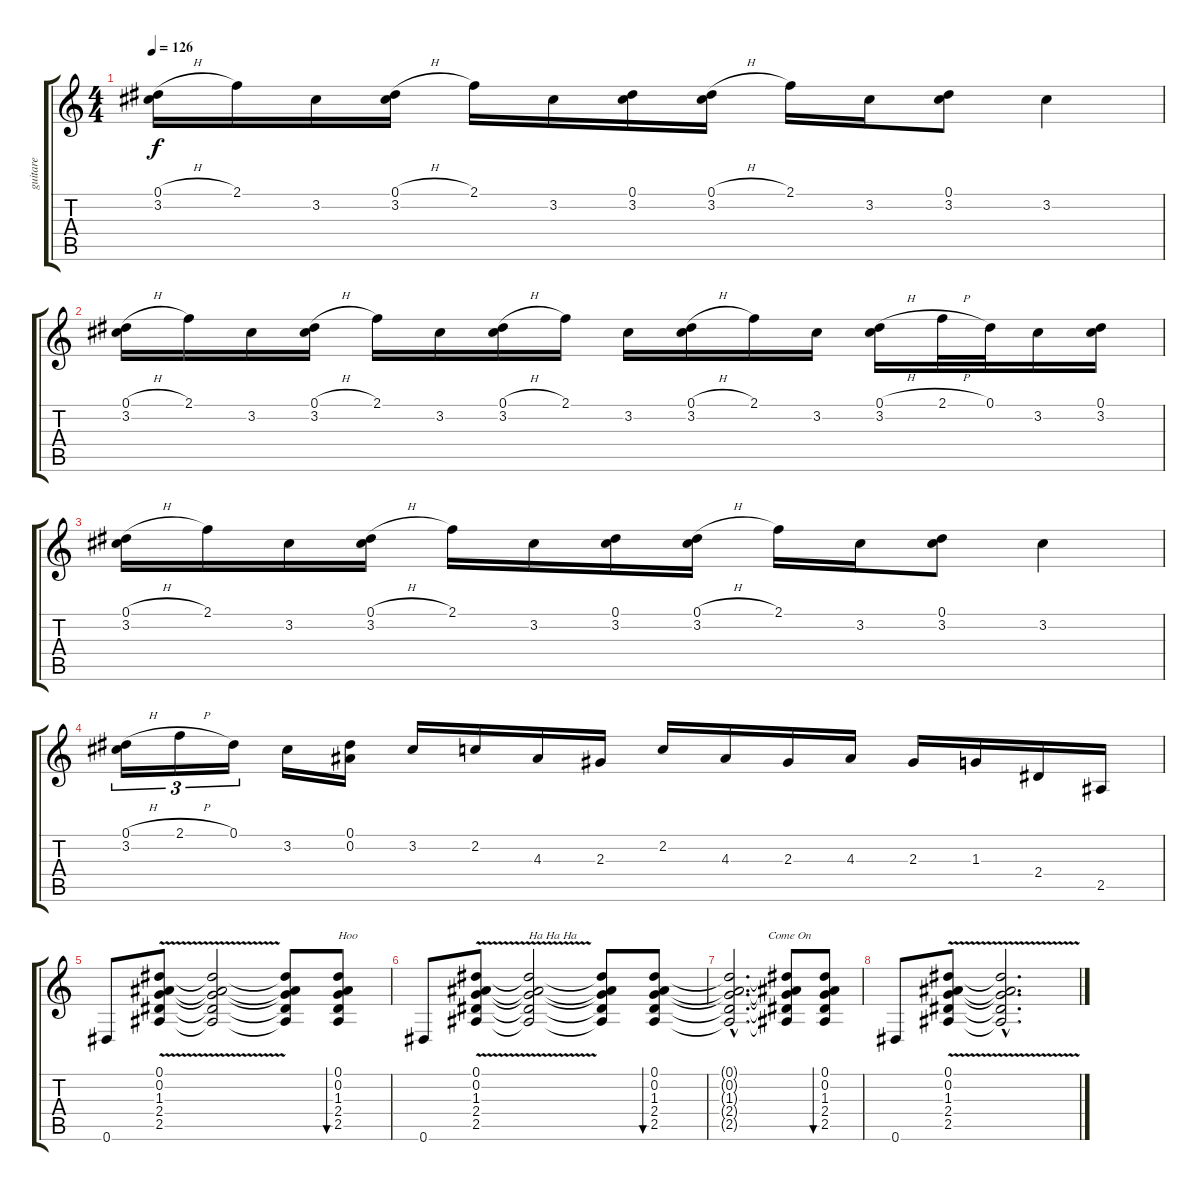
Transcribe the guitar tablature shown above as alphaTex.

\track ("guitare" "guitare") {instrument acousticguitarsteel}
\staff {score tabs}
\tuning (Eb4 Bb3 Gb3 Db3 Ab2 Eb2) {hide}
\ts (4 4)
\tempo 126
\clef g2
\ks c
(0.1{h} 3.2).16{dy f} 2.1.16 3.2.16 (0.1{h} 3.2).16 2.1.16 3.2.16 (0.1 3.2).16 (0.1{h} 3.2).16 2.1.16 3.2.16 (0.1 3.2).8 3.2.4 |
(0.1{h} 3.2).16 2.1.16 3.2.16 (0.1{h} 3.2).16 2.1.16 3.2.16 (0.1{h} 3.2).16 2.1.16 3.2.16 (0.1{h} 3.2).16 2.1.16 3.2.16 (0.1{h} 3.2).16 2.1{h}.32 0.1.32 3.2.16 (0.1 3.2).16 |
(0.1{h} 3.2).16 2.1.16 3.2.16 (0.1{h} 3.2).16 2.1.16 3.2.16 (0.1 3.2).16 (0.1{h} 3.2).16 2.1.16 3.2.16 (0.1 3.2).8 3.2.4 |
(0.1{h} 3.2).16{tu (3 2)} 2.1{h}.16{tu (3 2)} 0.1.16{tu (3 2)} 3.2.16 (0.1 0.2).16 3.2.16 2.2.16 4.3.16 2.3.16 2.2.16 4.3.16 2.3.16 4.3.16 2.3.16 1.3.16 2.4.16 2.5.16 |
0.6.8 (0.1{v} 0.2 1.3 2.4 2.5).8 (0.1{t} 0.2{t} 1.3{t} 2.4{t} 2.5{t}).2 (0.1{t} 0.2{t} 1.3{t} 2.4{t} 2.5{t}).8 (0.1 0.2 1.3 2.4 2.5).8{bu 480 txt "Hoo"} |
0.6.8 (0.1{v} 0.2 1.3 2.4 2.5).8 (0.1{t} 0.2{t} 1.3{t} 2.4{t} 2.5{t}).2{txt "Ha Ha Ha"} (0.1{t} 0.2{t} 1.3{t} 2.4{t} 2.5{t}).8 (0.1 0.2 1.3 2.4 2.5).8{bu 480} |
(0.1{hac t} 0.2{hac t} 1.3{hac t} 2.4{hac t} 2.5{t}).2{d txt "             Come On"} (0.1{t} 0.2{t} 1.3{t} 2.4{t} 2.5{t}).8 (0.1 0.2 1.3 2.4 2.5).8{bu 480} |
0.6.8 (0.1{v} 0.2 1.3 2.4 2.5).8 (0.1{hac t} 0.2{hac t} 1.3{hac t} 2.4{hac t} 2.5{hac t}).2{d}
